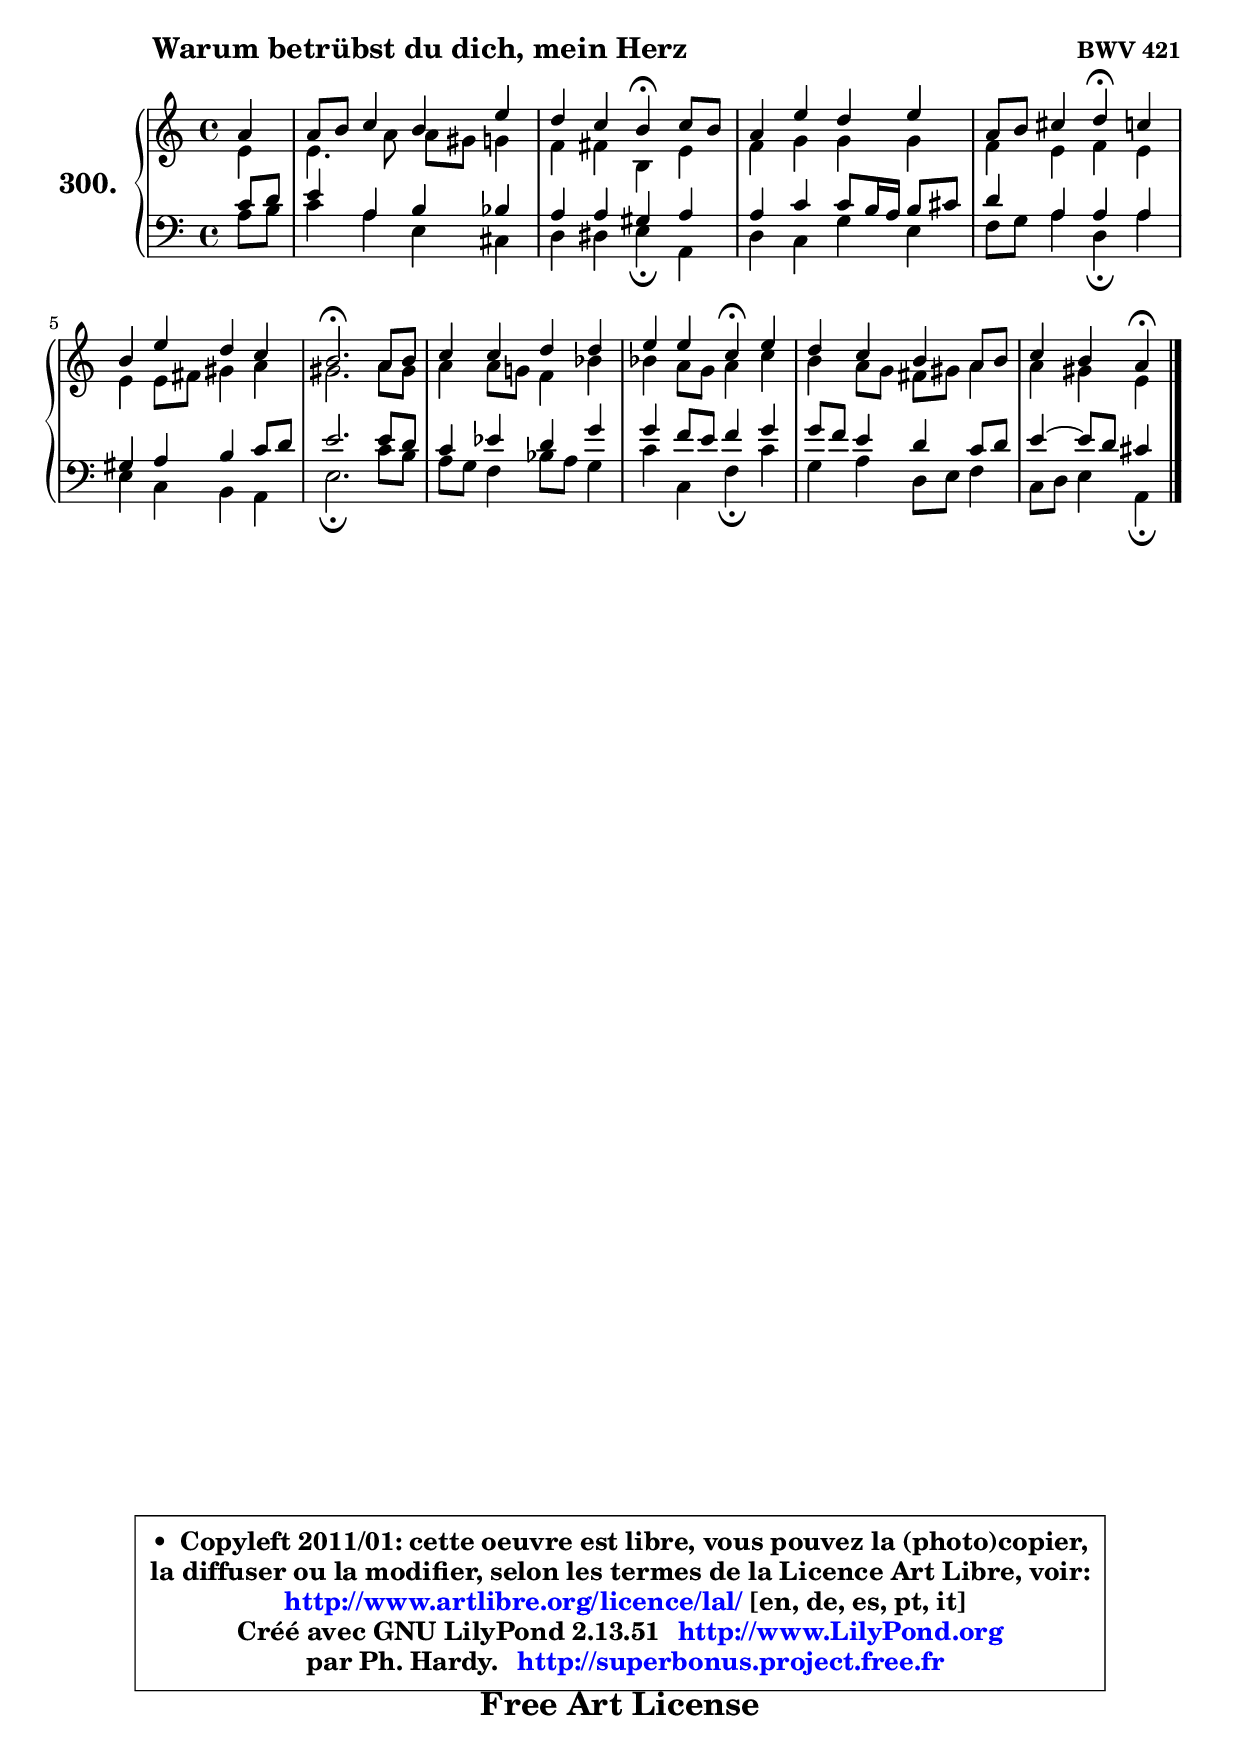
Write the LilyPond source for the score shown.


\version "2.13.51"

    \paper {
%	system-system-spacing #'padding = #0.1
%	score-system-spacing #'padding = #0.1
%	ragged-bottom = ##f
%	ragged-last-bottom = ##f
	}

    \header {
      opus = \markup { \bold "BWV 421" }
      piece = \markup { \hspace #9 \fontsize #2 \bold "Warum betrübst du dich, mein Herz" }
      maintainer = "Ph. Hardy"
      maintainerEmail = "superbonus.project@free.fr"
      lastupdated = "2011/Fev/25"
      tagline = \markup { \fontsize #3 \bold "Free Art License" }
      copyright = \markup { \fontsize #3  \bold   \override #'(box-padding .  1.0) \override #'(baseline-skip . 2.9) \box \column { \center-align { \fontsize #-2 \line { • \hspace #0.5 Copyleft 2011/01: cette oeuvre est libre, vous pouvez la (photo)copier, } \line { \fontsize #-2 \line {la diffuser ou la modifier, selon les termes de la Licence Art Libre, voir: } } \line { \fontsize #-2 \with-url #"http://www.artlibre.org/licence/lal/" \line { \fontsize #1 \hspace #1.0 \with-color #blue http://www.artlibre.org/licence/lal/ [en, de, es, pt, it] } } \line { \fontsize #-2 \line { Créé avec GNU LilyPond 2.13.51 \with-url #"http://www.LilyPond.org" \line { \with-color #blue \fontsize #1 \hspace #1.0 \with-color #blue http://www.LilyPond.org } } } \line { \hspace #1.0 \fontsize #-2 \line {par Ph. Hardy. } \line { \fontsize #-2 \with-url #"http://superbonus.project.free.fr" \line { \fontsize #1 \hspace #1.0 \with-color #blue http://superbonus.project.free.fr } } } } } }

	  }

  guidemidi = {
        r4 |
        R1 |
        r2 \tempo 4 = 30 r4 \tempo 4 = 78 r4 |
        R1 |
        r2 \tempo 4 = 30 r4 \tempo 4 = 78 r4 |
        R1 |
        \tempo 4 = 40 r2. \tempo 4 = 78 r4 |
        R1 |
        r2 \tempo 4 = 30 r4 \tempo 4 = 78 r4 |
        R1 |
        r2 \tempo 4 = 30 r4 
	}

  upper = {
	\time 4/4
	\key a \minor
	\clef treble
	\partial 4
	\voiceOne
	<< { 
	% SOPRANO
	\set Voice.midiInstrument = "acoustic grand"
	\relative c'' {
        a4 |
        a8 b c4 b e |
        d4 c b\fermata c8 b |
        a4 e' d e |
        a,8 b cis4 d\fermata c |
        b4 e d c |
        b2.\fermata a8 b |
        c4 c d d |
        e4 e c\fermata e |
        d4 c b a8 b |
        c4 b a\fermata
        \bar "|."
	} % fin de relative
	}

	\context Voice="1" { \voiceTwo 
	% ALTO
	\set Voice.midiInstrument = "acoustic grand"
	\relative c' {
        e4 |
        e4. a8 a gis g4 |
        f4 fis b, e |
        f4 g g g |
        f4 e f e |
        e4 e8 fis gis4 a |
        gis2. a8 gis |
        a4 a8 g! f4 bes |
        bes4 a8 g a4 c |
        b4 a8 g fis gis a4 |
        a4 gis e4
        \bar "|."
	} % fin de relative
	\oneVoice
	} >>
	}

    lower = {
	\time 4/4
	\key a \minor
	\clef bass
	\partial 4
	\voiceOne
	<< { 
	% TENOR
	\set Voice.midiInstrument = "acoustic grand"
	\relative c' {
        c8 d |
        e4 a, b bes |
        a4 a gis a |
        a4 c c8 b16 a b8 cis |
        d4 a a a |
        gis4 a b c8 d |
        e2. e8 d |
        c4 es d g |
        g4 f8 e f4 g |
        g8 f e4 d c8 d |
        e4 ~ e8 d cis4
        \bar "|."
	} % fin de relative
	}
	\context Voice="1" { \voiceTwo 
	% BASS
	\set Voice.midiInstrument = "acoustic grand"
	\relative c' {
        a8 b |
        c4 a e cis |
        d4 dis e\fermata a, |
        d4 c g' e |
        f8 g a4 d,\fermata a' |
        e4 c b a |
        e'2.\fermata c'8 b |
        a8 g f4 bes8 a g4 |
        c4 c, f\fermata c' |
        g4 a d,8 e f4 |
        c8 d e4 a,\fermata
        \bar "|."
	} % fin de relative
	\oneVoice
	} >>
	}


    \score { 

	\new PianoStaff <<
	\set PianoStaff.instrumentName = \markup { \bold \huge "300." }
	\new Staff = "upper" \upper
	\new Staff = "lower" \lower
	>>

    \layout {
%	ragged-last = ##f
	   }

         } % fin de score

  \score {
    \unfoldRepeats { << \guidemidi \upper \lower >> }
    \midi {
    \context {
     \Staff
      \remove "Staff_performer"
               }

     \context {
      \Voice
       \consists "Staff_performer"
                }

     \context { 
      \Score
      tempoWholesPerMinute = #(ly:make-moment 78 4)
		}
	    }
	}

